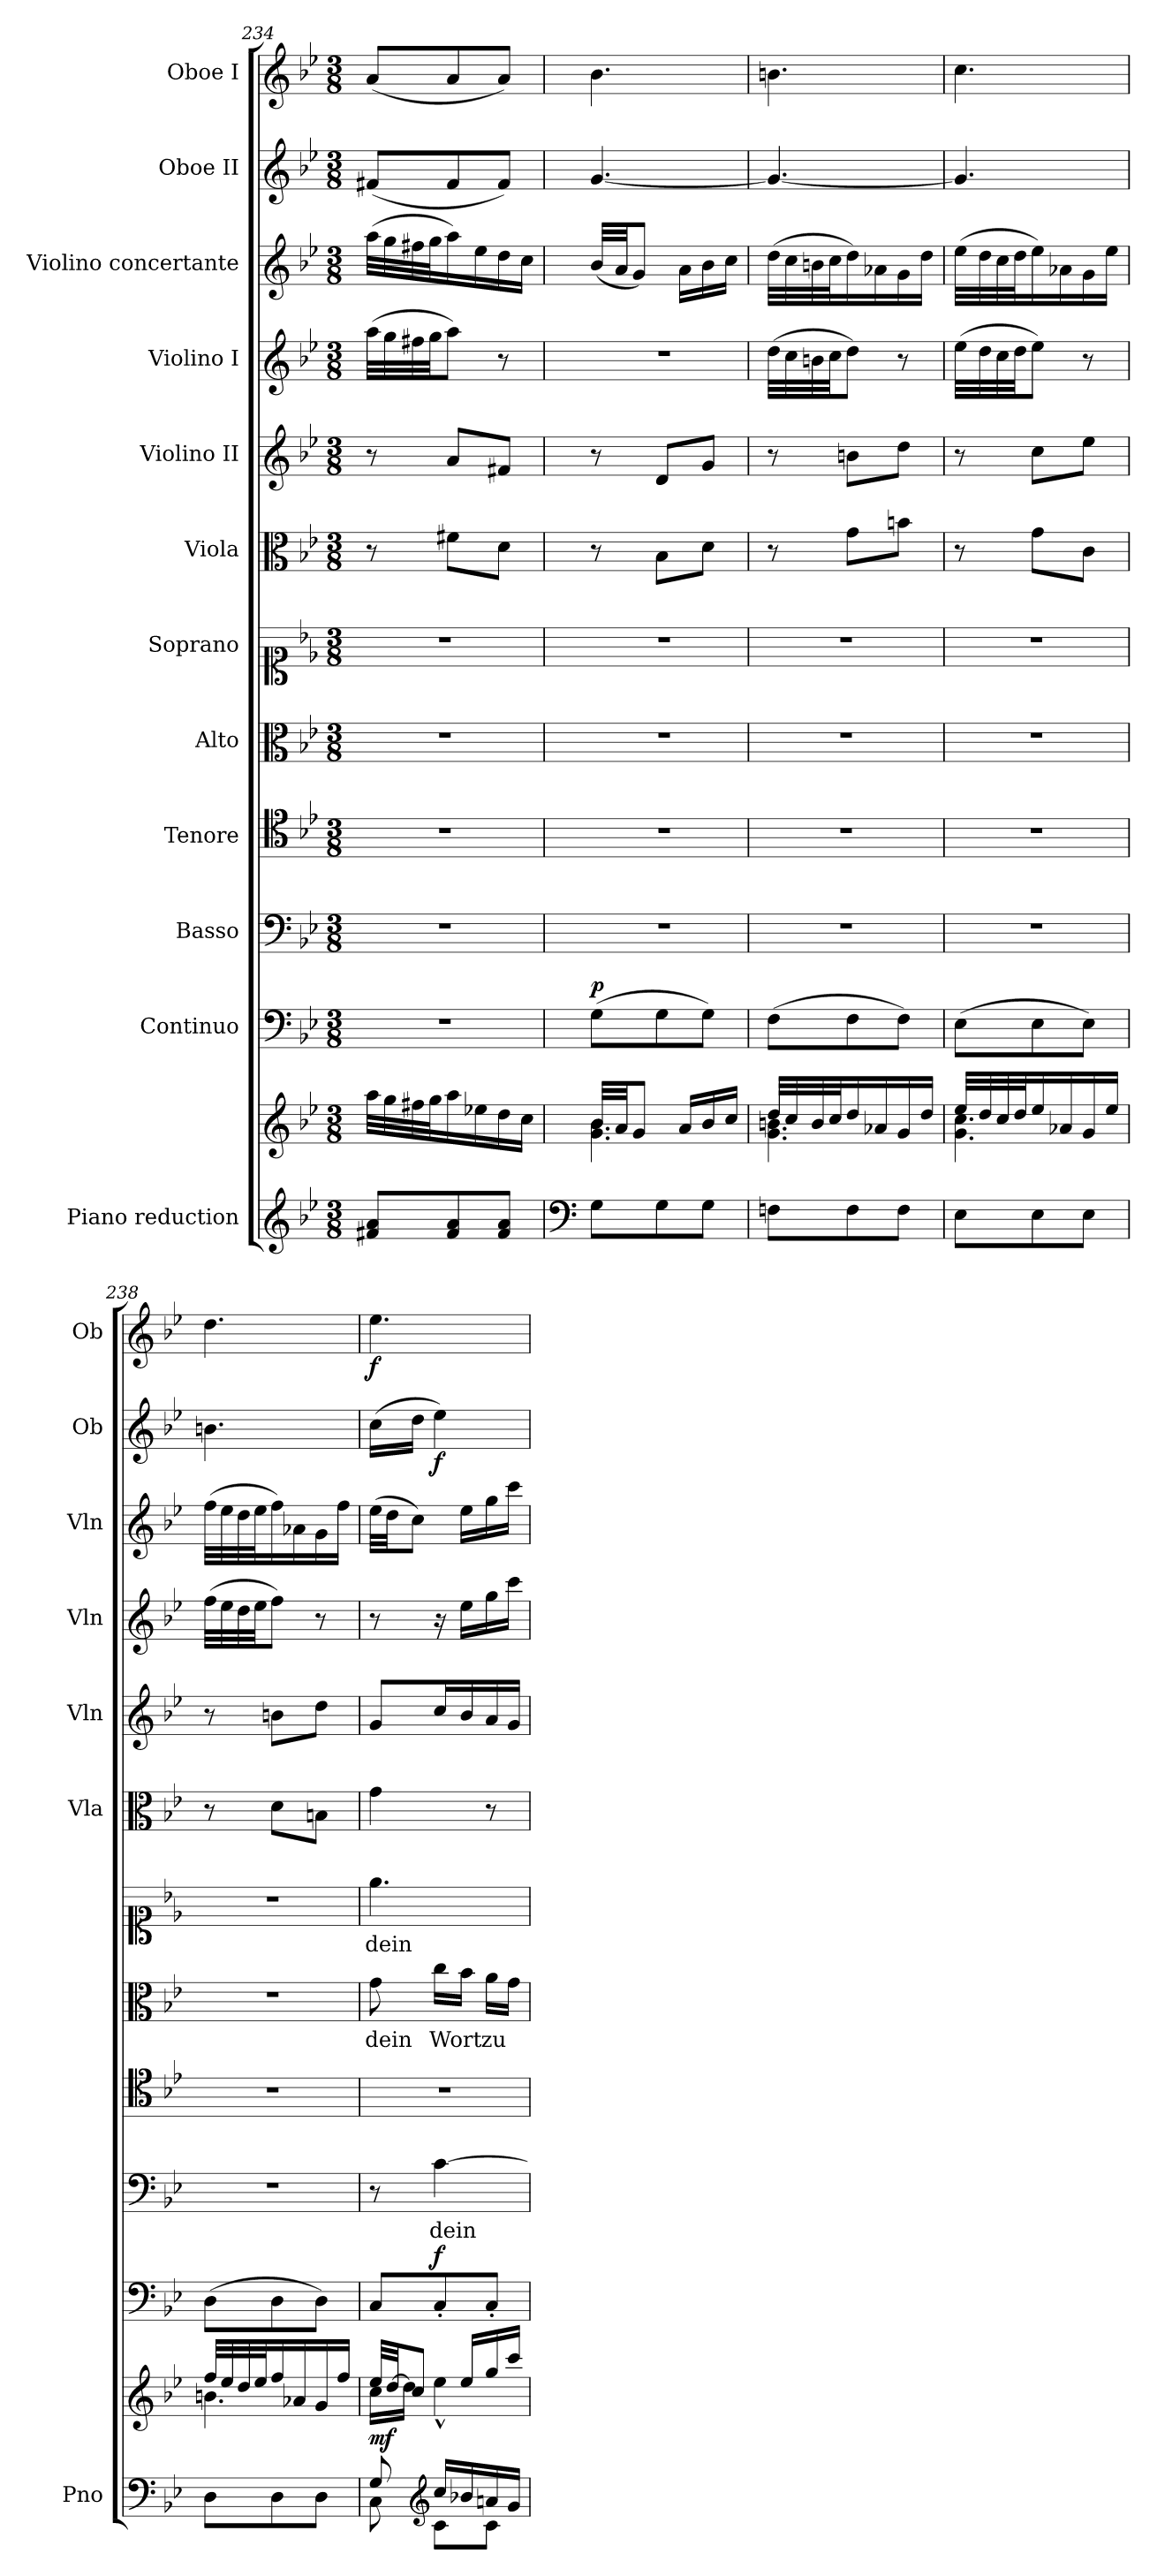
**kern	**kern	**dynam	**kern	**dynam	**kern	**text	**kern	**kern	**text	**kern	**text	**kern	**kern	**dynam	**kern	**kern	**dynam	**kern	**dynam	**kern	**dynam
*part12	*part12	*part12	*part11	*part11	*part10	*part10	*part9	*part8	*part8	*part7	*part7	*part6	*part5	*part5	*part4	*part3	*part3	*part2	*part2	*part1	*part1
*staff13	*staff12	*staff12/13	*staff11	*staff11	*staff10	*staff10	*staff9	*staff8	*staff8	*staff7	*staff7	*staff6	*staff5	*staff5	*staff4	*staff3	*staff3	*staff2	*staff2	*staff1	*staff1
*I"Piano reduction	*	*	*I"Continuo	*	*I"Basso	*	*I"Tenore	*I"Alto	*	*I"Soprano	*	*I"Viola	*I"Violino II	*	*I"Violino I	*I"Violino concertante	*	*I"Oboe II	*	*I"Oboe I	*
*I'Pno	*	*	*	*	*	*	*	*	*	*	*	*I'Vla	*I'Vln	*	*I'Vln	*I'Vln	*	*I'Ob	*	*I'Ob	*
*clefG2	*clefG2	*	*clefF4	*	*clefF4	*	*clefC4	*clefC3	*	*clefC1	*	*clefC3	*clefG2	*	*clefG2	*clefG2	*	*clefG2	*	*clefG2	*
*k[b-e-]	*k[b-e-]	*	*k[b-e-]	*	*k[b-e-]	*	*k[b-e-]	*k[b-e-]	*	*k[b-e-]	*	*k[b-e-]	*k[b-e-]	*	*k[b-e-]	*k[b-e-]	*	*k[b-e-]	*	*k[b-e-]	*
*M3/8	*M3/8	*	*M3/8	*	*M3/8	*	*M3/8	*M3/8	*	*M3/8	*	*M3/8	*M3/8	*	*M3/8	*M3/8	*	*M3/8	*	*M3/8	*
=234	=234	=234	=234	=234	=234	=234	=234	=234	=234	=234	=234	=234	=234	=234	=234	=234	=234	=234	=234	=234	=234
8f#X/ 8a/L	32aa\LLL	.	4.r	.	4.r	.	4.r	4.r	.	4.r	.	8r	8r	.	(32aa\LLL	(32aa\LLL	.	(8f#X/L	.	(8a/L	.
.	32gg\	.	.	.	.	.	.	.	.	.	.	.	.	.	32gg\	32gg\	.	.	.	.	.
.	32ff#X\	.	.	.	.	.	.	.	.	.	.	.	.	.	32ff#X\	32ff#X\	.	.	.	.	.
.	32gg\J	.	.	.	.	.	.	.	.	.	.	.	.	.	32gg\JJ	32gg\J	.	.	.	.	.
8f#/ 8a/	16aa\	.	.	.	.	.	.	.	.	.	.	8f#X\L	8a/L	.	8aa\J)	16aa\)	.	8f#/	.	8a/	.
.	16ee-X\	.	.	.	.	.	.	.	.	.	.	.	.	.	.	16ee-\	.	.	.	.	.
8f#/ 8a/J	16dd\	.	.	.	.	.	.	.	.	.	.	8d\J	8f#X/J	.	8r	16dd\	.	8f#/J)	.	8a/J)	.
.	16cc\JJ	.	.	.	.	.	.	.	.	.	.	.	.	.	.	16cc\JJ	.	.	.	.	.
=235	=235	=235	=235	=235	=235	=235	=235	=235	=235	=235	=235	=235	=235	=235	=235	=235	=235	=235	=235	=235	=235
*clefF4	*	*	*	*	*	*	*	*	*	*	*	*	*	*	*	*	*	*	*	*	*
*	*^	*	*	*	*	*	*	*	*	*	*	*	*	*	*	*	*	*	*	*	*
!	!	!	!	!	!LO:DY:a	!	!	!	!	!	!	!	!	!	!	!	!	!	!	!	!	!
8G\L	32b-/LLL	4.g\ 4.b-\	.	(8G\L	p	4.r	.	4.r	4.r	.	4.r	.	8r	8r	.	4.r	(32b-/LLL	.	[4.g/	.	4.b-\	.
.	32a/JJ	.	.	.	.	.	.	.	.	.	.	.	.	.	.	.	32a/JJ	.	.	.	.	.
.	8g/J	.	.	.	.	.	.	.	.	.	.	.	.	.	.	.	8g/J)	.	.	.	.	.
8G\	.	.	.	8G\	.	.	.	.	.	.	.	.	8B-\L	8d/L	.	.	.	.	.	.	.	.
.	16a/LL	.	.	.	.	.	.	.	.	.	.	.	.	.	.	.	16a\LL	.	.	.	.	.
8G\J	16b-/	.	.	8G\J)	.	.	.	.	.	.	.	.	8d\J	8g/J	.	.	16b-\	.	.	.	.	.
.	16cc/JJ	.	.	.	.	.	.	.	.	.	.	.	.	.	.	.	16cc\JJ	.	.	.	.	.
=236	=236	=236	=236	=236	=236	=236	=236	=236	=236	=236	=236	=236	=236	=236	=236	=236	=236	=236	=236	=236	=236	=236
8Fn\L	32dd/LLL	4.g\ 4.bn\	.	(8F\L	.	4.r	.	4.r	4.r	.	4.r	.	8r	8r	.	(32dd\LLL	(32dd\LLL	.	4.g/_	.	4.bn\	.
.	32cc/	.	.	.	.	.	.	.	.	.	.	.	.	.	.	32cc\	32cc\	.	.	.	.	.
.	32b/	.	.	.	.	.	.	.	.	.	.	.	.	.	.	32bn\	32bn\	.	.	.	.	.
.	32cc/J	.	.	.	.	.	.	.	.	.	.	.	.	.	.	32cc\JJ	32cc\J	.	.	.	.	.
8F\	16dd/	.	.	8F\	.	.	.	.	.	.	.	.	8g\L	8bn\L	.	8dd\J)	16dd\)	.	.	.	.	.
.	16a-X/	.	.	.	.	.	.	.	.	.	.	.	.	.	.	.	16a-X\	.	.	.	.	.
8F\J	16g/	.	.	8F\J)	.	.	.	.	.	.	.	.	8bn\J	8dd\J	.	8r	16g\	.	.	.	.	.
.	16dd/JJ	.	.	.	.	.	.	.	.	.	.	.	.	.	.	.	16dd\JJ	.	.	.	.	.
=237	=237	=237	=237	=237	=237	=237	=237	=237	=237	=237	=237	=237	=237	=237	=237	=237	=237	=237	=237	=237	=237	=237
8E-\L	32ee-/LLL	4.g\ 4.cc\	.	(8E-\L	.	4.r	.	4.r	4.r	.	4.r	.	8r	8r	.	(32ee-\LLL	(32ee-\LLL	.	4.g/]	.	4.cc\	.
.	32dd/	.	.	.	.	.	.	.	.	.	.	.	.	.	.	32dd\	32dd\	.	.	.	.	.
.	32cc/	.	.	.	.	.	.	.	.	.	.	.	.	.	.	32cc\	32cc\	.	.	.	.	.
.	32dd/J	.	.	.	.	.	.	.	.	.	.	.	.	.	.	32dd\JJ	32dd\J	.	.	.	.	.
8E-\	16ee-/	.	.	8E-\	.	.	.	.	.	.	.	.	8g\L	8cc\L	.	8ee-\J)	16ee-\)	.	.	.	.	.
.	16a-X/	.	.	.	.	.	.	.	.	.	.	.	.	.	.	.	16a-X\	.	.	.	.	.
8E-\J	16g/	.	.	8E-\J)	.	.	.	.	.	.	.	.	8c\J	8ee-\J	.	8r	16g\	.	.	.	.	.
.	16ee-/JJ	.	.	.	.	.	.	.	.	.	.	.	.	.	.	.	16ee-\JJ	.	.	.	.	.
!!LO:PB:g=z
=238	=238	=238	=238	=238	=238	=238	=238	=238	=238	=238	=238	=238	=238	=238	=238	=238	=238	=238	=238	=238	=238	=238
8D\L	32ff/LLL	4.bn\	.	(8D\L	.	4.r	.	4.r	4.r	.	4.r	.	8r	8r	.	(32ff\LLL	(32ff\LLL	.	4.bn\	.	4.dd\	.
.	32ee-/	.	.	.	.	.	.	.	.	.	.	.	.	.	.	32ee-\	32ee-\	.	.	.	.	.
.	32dd/	.	.	.	.	.	.	.	.	.	.	.	.	.	.	32dd\	32dd\	.	.	.	.	.
.	32ee-/J	.	.	.	.	.	.	.	.	.	.	.	.	.	.	32ee-\JJ	32ee-\J	.	.	.	.	.
8D\	16ff/	.	.	8D\	.	.	.	.	.	.	.	.	8d\L	8bn\L	.	8ff\J)	16ff\)	.	.	.	.	.
.	16a-X/	.	.	.	.	.	.	.	.	.	.	.	.	.	.	.	16a-X\	.	.	.	.	.
8D\J	16g/	.	.	8D\J)	.	.	.	.	.	.	.	.	8Bn\J	8dd\J	.	8r	16g\	.	.	.	.	.
.	16ff/JJ	.	.	.	.	.	.	.	.	.	.	.	.	.	.	.	16ff\JJ	.	.	.	.	.
=239	=239	=239	=239	=239	=239	=239	=239	=239	=239	=239	=239	=239	=239	=239	=239	=239	=239	=239	=239	=239	=239	=239
*^	*	*	*	*	*	*	*	*	*	*	*	*	*	*	*	*	*	*	*	*	*	*
!	!	!	!	!LO:DY:b	!	!	!	!	!	!	!LO:LY:b	!	!LO:LY:b	!	!	!	!	!	!	!	!	!	!LO:DY:b
8G/	8C\	32ee-/LLL	16cc\LL	mf	8C/L	.	8r	.	4.r	8g\	dein	4.ee-\	dein	4g\	8g/L	.	8r	(32ee-\LLL	.	(16cc\LL	.	4.ee-\	f
.	.	[<32dd/JJ	.	.	.	.	.	.	.	.	.	.	.	.	.	.	.	32dd\JJ	.	.	.	.	.
.	.	8cc/J	16dd\JJ]	.	.	.	.	.	.	.	.	.	.	.	.	.	.	8cc\J)	.	16dd\JJ	.	.	.
*clefG2	*	*	*	*	*	*	*	*	*	*	*	*	*	*	*	*	*	*	*	*	*	*	*
!	!	!	!	!	!	!LO:DY:a	!	!LO:LY:b	!	!	!LO:LY:b	!	!	!	!	!LO:DY:b	!	!	!	!	!	!	!
!	!	!	!	!	!	!	!	!	!	!	!	!	!	!	!	!LO:DY:n=1:b	!	!	!	!	!	!	!
!	!	!	!	!	!	!	!	!	!	!	!	!	!	!	!	!LO:DY:n=2:b	!	!	!	!	!LO:DY:b	!	!
16cc/LL	8c\L	.	4ee-^^\	.	8C'/	f	[4c\	dein	.	16cc\LL	Wort	.	.	.	16cc/L	other-dynamics f other-dynamics	16r	.	.	4ee-\)	f	.	.
!	!	!	!	!	!	!	!	!	!	!	!	!	!	!	!	!	!	!	!LO:DY:b	!	!	!	!
!	!	!	!	!	!	!	!	!	!	!	!	!	!	!	!	!	!	!	!LO:DY:n=1:b	!	!	!	!
!	!	!	!	!	!	!	!	!	!	!	!	!	!	!	!	!	!	!	!LO:DY:n=2:b	!	!	!	!
16b-X/	.	16ee-/LL	.	.	.	.	.	.	.	16b-\JJ	.	.	.	.	16b-/	.	16ee-\LL	16ee-\LL	other-dynamics f other-dynamics	.	.	.	.
!	!	!	!	!	!	!	!	!	!	!	!LO:LY:b	!	!	!	!	!	!	!	!	!	!	!	!
16an/	8c\J	16gg/	.	.	8C'/J	.	.	.	.	16a\LL	zu	.	.	8r	16a/	.	16gg\	16gg\	.	.	.	.	.
16g/JJ	.	16ccc/JJ	.	.	.	.	.	.	.	16g\JJ	.	.	.	.	16g/JJ	.	16ccc\JJ	16ccc\JJ	.	.	.	.	.
*v	*v	*	*	*	*	*	*	*	*	*	*	*	*	*	*	*	*	*	*	*	*	*	*
*	*v	*v	*	*	*	*	*	*	*	*	*	*	*	*	*	*	*	*	*	*	*	*
=	=	=	=	=	=	=	=	=	=	=	=	=	=	=	=	=	=	=	=	=	=
*-	*-	*-	*-	*-	*-	*-	*-	*-	*-	*-	*-	*-	*-	*-	*-	*-	*-	*-	*-	*-	*-
